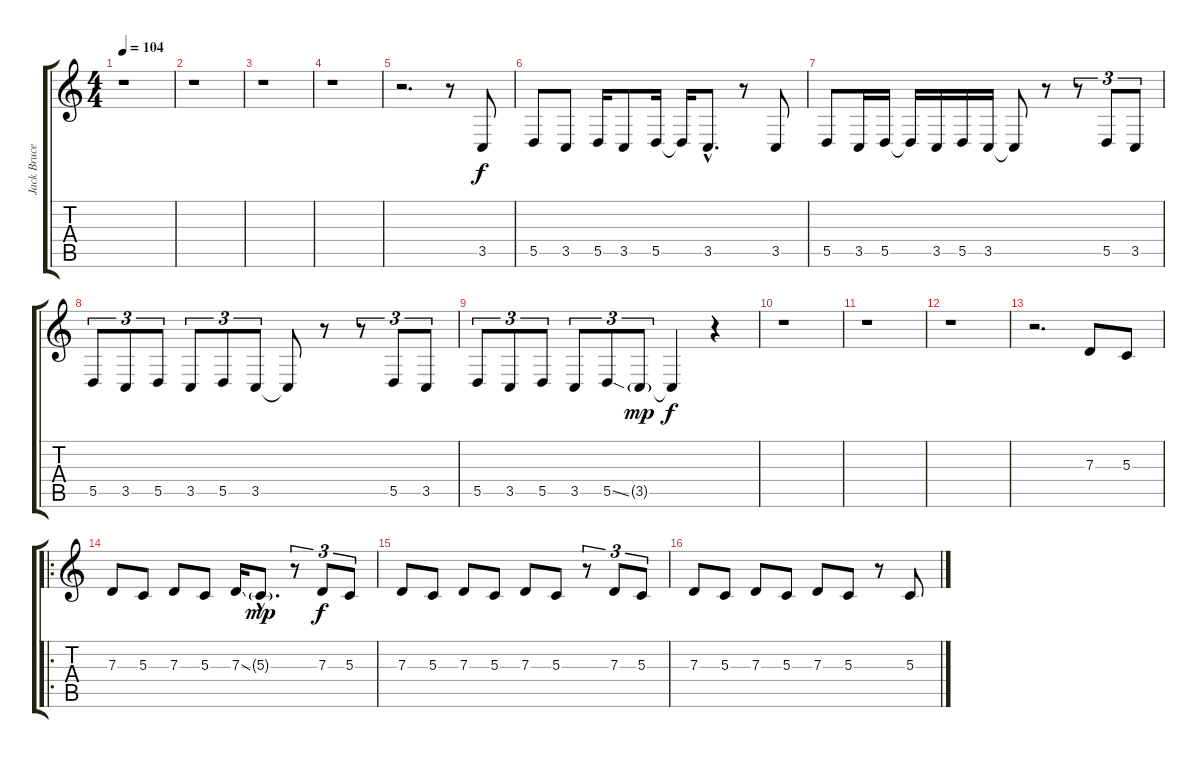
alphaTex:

\track ("Jack Bruce" "Jack Bruce") {instrument lead2sawtooth}
\staff {score tabs}
\tuning (E4 B3 G3 D3 A2 E2) {hide}
\ts (4 4)
\tempo 104
\clef g2
\ks c
r.1{dy f instrument lead2sawtooth} |
r.1 |
r.1 |
r.1 |
r.2{d} r.8 3.5.8 |
5.5.8 3.5.8 5.5.16 3.5.8 5.5.16 5.5{t}.16 3.5{hac}.8{d} r.8 3.5.8 |
5.5.8 3.5.16 5.5.16 5.5{t}.16 3.5.16 5.5.16 3.5.16 3.5{t}.8 r.8 r.8{tu (3 2)} 5.5.8{tu (3 2)} 3.5.8{tu (3 2)} |
5.5.8{tu (3 2)} 3.5.8{tu (3 2)} 5.5.8{tu (3 2)} 3.5.8{tu (3 2)} 5.5.8{tu (3 2)} 3.5.8{tu (3 2)} 3.5{t}.8 r.8 r.8{tu (3 2)} 5.5.8{tu (3 2)} 3.5.8{tu (3 2)} |
5.5.8{tu (3 2)} 3.5.8{tu (3 2)} 5.5.8{tu (3 2)} 3.5.8{tu (3 2)} 5.5{ss}.8{tu (3 2)} 3.5{g}.8{tu (3 2) dy mp} 3.5{t}.4{dy f} r.4 |
r.1 |
r.1 |
r.1 |
r.2{d} 7.3.8 5.3.8 |
\ro
7.3.8 5.3.8 7.3.8 5.3.8 7.3{ss}.16 5.3{g hac}.8{d dy mp} r.8{tu (3 2)} 7.3.8{tu (3 2) dy f} 5.3.8{tu (3 2)} |
7.3.8 5.3.8 7.3.8 5.3.8 7.3.8 5.3.8 r.8{tu (3 2)} 7.3.8{tu (3 2)} 5.3.8{tu (3 2)} |
7.3.8 5.3.8 7.3.8 5.3.8 7.3.8 5.3.8 r.8 5.3.8
